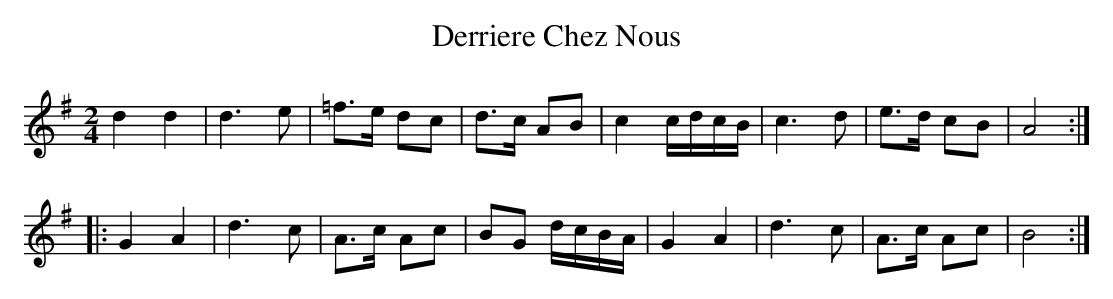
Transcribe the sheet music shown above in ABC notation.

X:1
T:Derriere Chez Nous
L:1/8
M:2/4
K:G major
K:G %Transposed from D
d2 d2|d3 e|=f>e dc|d>c AB|c2 c/2d/2c/2B/2|c3 d|e>d cB|A4:|
|:G2 A2 |d3 c|A>c Ac|BG d/2c/2B/2A/2|G2 A2|d3 c|A>c Ac|B4:|
